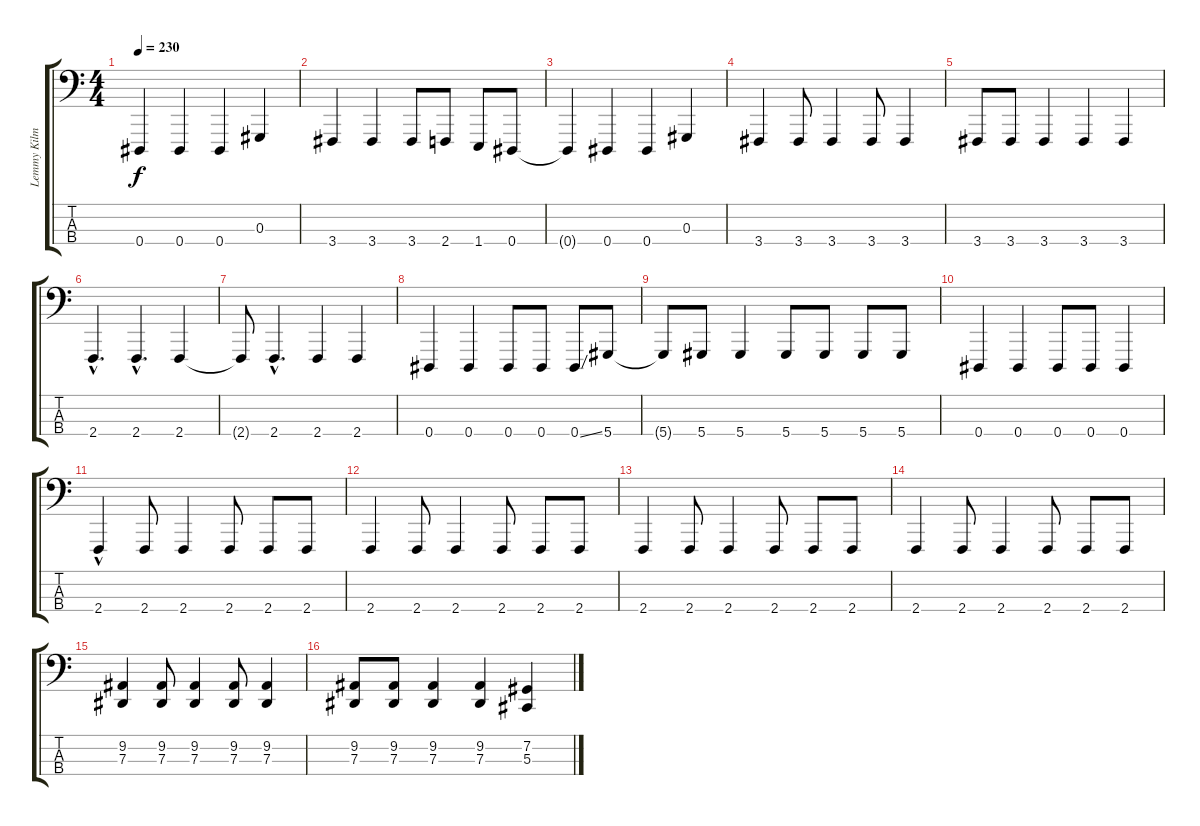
\track ("Lemmy Kilmister" "Lemmy Kilm") {instrument baritonesax}
\staff {score tabs}
\tuning (Gb2 Db2 Ab1 Eb1) {hide}
\ts (4 4)
\tempo 230
\clef f4
\ks c
0.4{t}.4{dy f} 0.4.4 0.4.4 0.3.4 |
3.4.4 3.4.4 3.4.8 2.4.8 1.4.8 0.4.8 |
0.4{t}.4 0.4.4 0.4.4 0.3.4 |
3.4.4 3.4.8 3.4.4 3.4.8 3.4.4 |
3.4.8 3.4.8 3.4.4 3.4.4 3.4.4 |
2.4{hac}.4{d} 2.4{hac}.4{d} 2.4.4 |
2.4{t}.8 2.4{hac}.4{d} 2.4.4 2.4.4 |
0.4.4 0.4.4 0.4.8 0.4.8 0.4{ss}.8 5.4.8 |
5.4{t}.8 5.4.8 5.4.4 5.4.8 5.4.8 5.4.8 5.4.8 |
0.4.4 0.4.4 0.4.8 0.4.8 0.4.4 |
2.4{hac}.4 2.4.8 2.4.4 2.4.8 2.4.8 2.4.8 |
2.4.4 2.4.8 2.4.4 2.4.8 2.4.8 2.4.8 |
2.4.4 2.4.8 2.4.4 2.4.8 2.4.8 2.4.8 |
2.4.4 2.4.8 2.4.4 2.4.8 2.4.8 2.4.8 |
(9.2 7.3).4 (9.2 7.3).8 (9.2 7.3).4 (9.2 7.3).8 (9.2 7.3).4 |
(9.2 7.3).8 (9.2 7.3).8 (9.2 7.3).4 (9.2 7.3).4 (7.2 5.3).4
